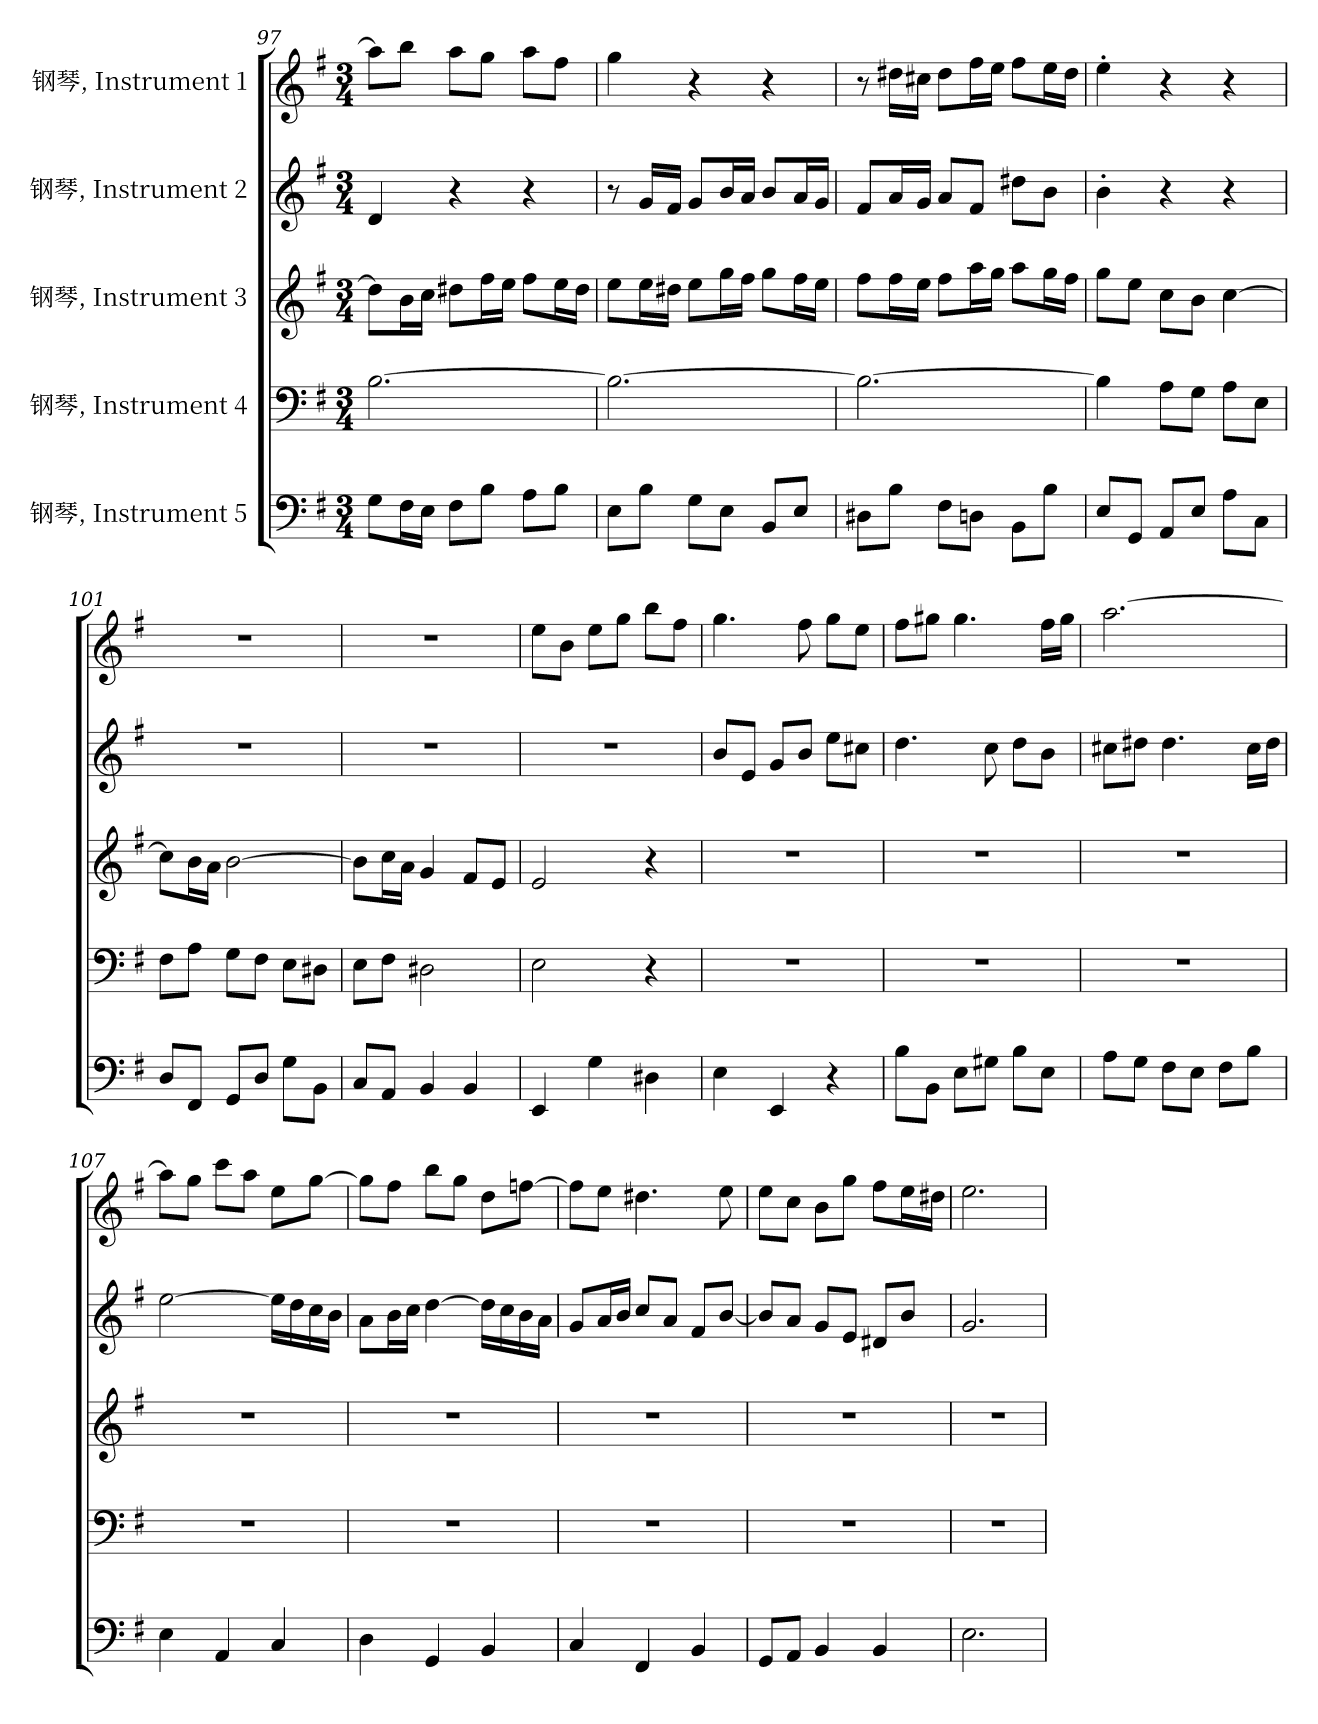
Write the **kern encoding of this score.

**kern	**kern	**kern	**kern	**kern
*part5	*part4	*part3	*part2	*part1
*staff5	*staff4	*staff3	*staff2	*staff1
*I"钢琴, Instrument 5	*I"钢琴, Instrument 4	*I"钢琴, Instrument 3	*I"钢琴, Instrument 2	*I"钢琴, Instrument 1
*clefF4	*clefF4	*clefG2	*clefG2	*clefG2
*k[f#]	*k[f#]	*k[f#]	*k[f#]	*k[f#]
*M3/4	*M3/4	*M3/4	*M3/4	*M3/4
=97	=97	=97	=97	=97
8G\L	[2.B\	8dd\L]	4d/	8aa\L]
16F#\L	.	16b\L	.	8bb\J
16E\JJ	.	16cc\JJ	.	.
8F#\L	.	8dd#X\L	4r	8aa\L
8B\J	.	16ff#\L	.	8gg\J
.	.	16ee\JJ	.	.
8A\L	.	8ff#\L	4r	8aa\L
8B\J	.	16ee\L	.	8ff#\J
.	.	16dd#\JJ	.	.
!!LO:LB:g=z
=98	=98	=98	=98	=98
8E\L	2.B\_	8ee\L	8r	4gg\
8B\J	.	16ee\L	16g/LL	.
.	.	16dd#X\JJ	16f#/JJ	.
8G\L	.	8ee\L	8g/L	4r
8E\J	.	16gg\L	16b/L	.
.	.	16ff#\JJ	16a/JJ	.
8BB/L	.	8gg\L	8b/L	4r
8E/J	.	16ff#\L	16a/L	.
.	.	16ee\JJ	16g/JJ	.
=99	=99	=99	=99	=99
8D#X\L	2.B\_	8ff#\L	8f#/L	8r
8B\J	.	16ff#\L	16a/L	16dd#X\LL
.	.	16ee\JJ	16g/JJ	16cc#X\JJ
8F#\L	.	8ff#\L	8a/L	8dd#\L
8Dn\J	.	16aa\L	8f#/J	16ff#\L
.	.	16gg\JJ	.	16ee\JJ
8BB\L	.	8aa\L	8dd#X\L	8ff#\L
8B\J	.	16gg\L	8b\J	16ee\L
.	.	16ff#\JJ	.	16dd#\JJ
=100	=100	=100	=100	=100
8E/L	4B\]	8gg\L	4b'\	4ee'\
8GG/J	.	8ee\J	.	.
8AA/L	8A\L	8cc\L	4r	4r
8E/J	8G\J	8b\J	.	.
8A\L	8A\L	[4cc\	4r	4r
8C\J	8E\J	.	.	.
=101	=101	=101	=101	=101
8D/L	8F#\L	8cc\L]	2.r	2.r
8FF#/J	8A\J	16b\L	.	.
.	.	16a\JJ	.	.
8GG/L	8G\L	[2b\	.	.
8D/J	8F#\J	.	.	.
8G\L	8E\L	.	.	.
8BB\J	8D#X\J	.	.	.
=102	=102	=102	=102	=102
8C/L	8E\L	8b\L]	2.r	2.r
8AA/J	8F#\J	16cc\L	.	.
.	.	16a\JJ	.	.
4BB/	2D#X\	4g/	.	.
4BB/	.	8f#/L	.	.
.	.	8e/J	.	.
!!LO:PB:g=z
=103	=103	=103	=103	=103
4EE/	2E\	2e/	2.r	8ee\L
.	.	.	.	8b\J
4G\	.	.	.	8ee\L
.	.	.	.	8gg\J
4D#X\	4r	4r	.	8bb\L
.	.	.	.	8ff#\J
=104	=104	=104	=104	=104
4E\	2.r	2.r	8b/L	4.gg\
.	.	.	8e/J	.
4EE/	.	.	8g/L	.
.	.	.	8b/J	8ff#\
4r	.	.	8ee\L	8gg\L
.	.	.	8cc#X\J	8ee\J
=105	=105	=105	=105	=105
8B\L	2.r	2.r	4.dd\	8ff#\L
8BB\J	.	.	.	8gg#X\J
8E\L	.	.	.	4.gg#\
8G#X\J	.	.	8cc\	.
8B\L	.	.	8dd\L	.
8E\J	.	.	8b\J	16ff#\LL
.	.	.	.	16gg#\JJ
=106	=106	=106	=106	=106
8A\L	2.r	2.r	8cc#X\L	[2.aa\
8G\J	.	.	8dd#X\J	.
8F#\L	.	.	4.dd#\	.
8E\J	.	.	.	.
8F#\L	.	.	.	.
8B\J	.	.	16cc#\LL	.
.	.	.	16dd#\JJ	.
=107	=107	=107	=107	=107
4E\	2.r	2.r	[2ee\	8aa\L]
.	.	.	.	8gg\J
4AA/	.	.	.	8ccc\L
.	.	.	.	8aa\J
4C/	.	.	16ee\LL]	8ee\L
.	.	.	16dd\	.
.	.	.	16cc\	[8gg\J
.	.	.	16b\JJ	.
!!LO:LB:g=z
=108	=108	=108	=108	=108
4D\	2.r	2.r	8a\L	8gg\L]
.	.	.	16b\L	8ff#\J
.	.	.	16cc\JJ	.
4GG/	.	.	[4dd\	8bb\L
.	.	.	.	8gg\J
4BB/	.	.	16dd\LL]	8dd\L
.	.	.	16cc\	.
.	.	.	16b\	[8ffn\J
.	.	.	16a\JJ	.
=109	=109	=109	=109	=109
4C/	2.r	2.r	8g/L	8ff\L]
.	.	.	16a/L	8ee\J
.	.	.	16b/JJ	.
4FF#/	.	.	8cc/L	4.dd#X\
.	.	.	8a/J	.
4BB/	.	.	8f#/L	.
.	.	.	[8b/J	8ee\
=110	=110	=110	=110	=110
8GG/L	2.r	2.r	8b/L]	8ee\L
8AA/J	.	.	8a/J	8cc\J
4BB/	.	.	8g/L	8b\L
.	.	.	8e/J	8gg\J
4BB/	.	.	8d#X/L	8ff#\L
.	.	.	8b/J	16ee\L
.	.	.	.	16dd#X\JJ
=111	=111	=111	=111	=111
2.E\	2.r	2.r	2.g/	2.ee\
=	=	=	=	=
*-	*-	*-	*-	*-
